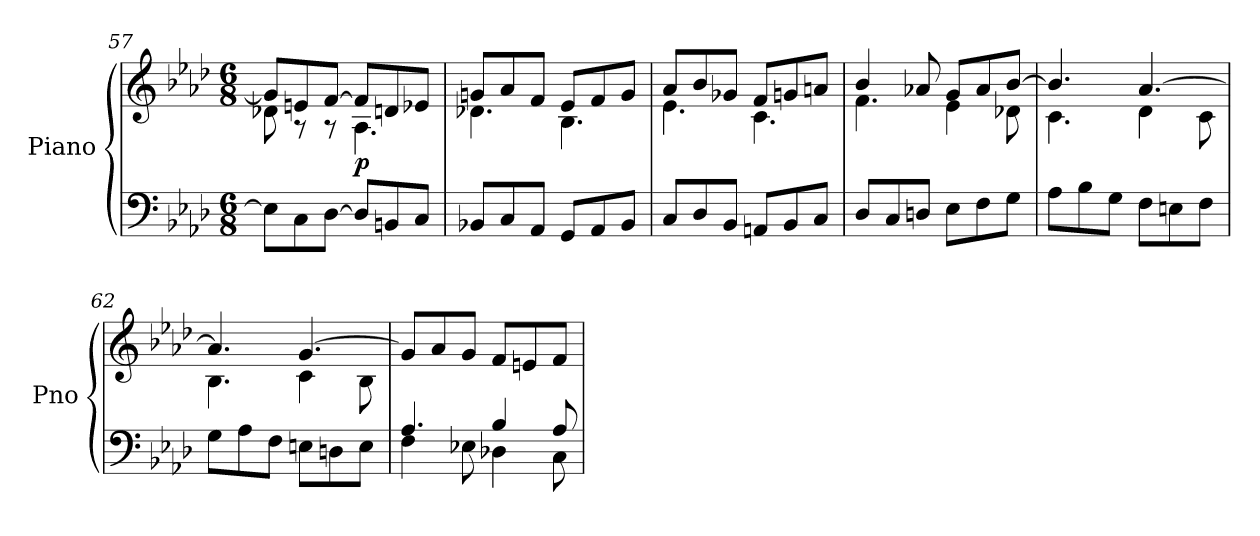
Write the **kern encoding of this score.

**kern	**kern	**dynam
*part1	*part1	*part1
*staff2	*staff1	*staff1/2
*I"Piano	*	*
*I'Pno	*	*
!!LO:PB:g=z
*clefF4	*clefG2	*
*k[b-e-a-d-]	*k[b-e-a-d-]	*
*A-:	*A-:	*
*M6/8	*M6/8	*
=57	=57	=57
*	*^	*
8E-\L]	8g-/L]	8d-X\	.
8C\	8en/	8rA	.
[8D-\J	[8f/J	8rA	.
!	!	!	!LO:DY:b
8D-/L]	8f/L]	4.A-\	p
8BBn/	8dn/	.	.
8C/J	8e-X/J	.	.
=58	=58	=58	=58
8BB-X/L	8gn/L	4.d-X\	.
8C/	8a-/	.	.
8AA-/J	8f/J	.	.
8GG/L	8e-/L	4.B-\	.
8AA-/	8f/	.	.
8BB-/J	8g/J	.	.
=59	=59	=59	=59
8C/L	8a-/L	4.e-\	.
8D-/	8b-/	.	.
8BB-/J	8g-X/J	.	.
8AAn/L	8f/L	4.c\	.
8BB-/	8gn/	.	.
8C/J	8an/J	.	.
=60	=60	=60	=60
8D-/L	4b-/	4.f\	.
8C/	.	.	.
8Dn/J	8a-X/	.	.
8E-\L	8g/L	4e-\	.
8F\	8a-/	.	.
8G\J	[8b-/J	8d-X\	.
=61	=61	=61	=61
8A-\L	4.b-/]	4.c\	.
8B-\	.	.	.
8G\J	.	.	.
8F\L	[4.a-/	4d-\	.
8En\	.	.	.
8F\J	.	8c\	.
!!LO:LB:g=z	!!
=62	=62	=62	=62
8G\L	4.a-/]	4.B-\	.
8A-\	.	.	.
8F\J	.	.	.
8En\L	[4.g/	4c\	.
8Dn\	.	.	.
8E\J	.	8B-\	.
*	*v	*v	*
=63	=63	=63
*^	*	*
4.A-/	4F\	8g/L]	.
.	.	8a-/	.
.	8E-X\	8g/J	.
4B-/	4D-X\	8f/L	.
.	.	8en/	.
8A-/	8C\	8f/J	.
*v	*v	*	*
=	=	=
*-	*-	*-
